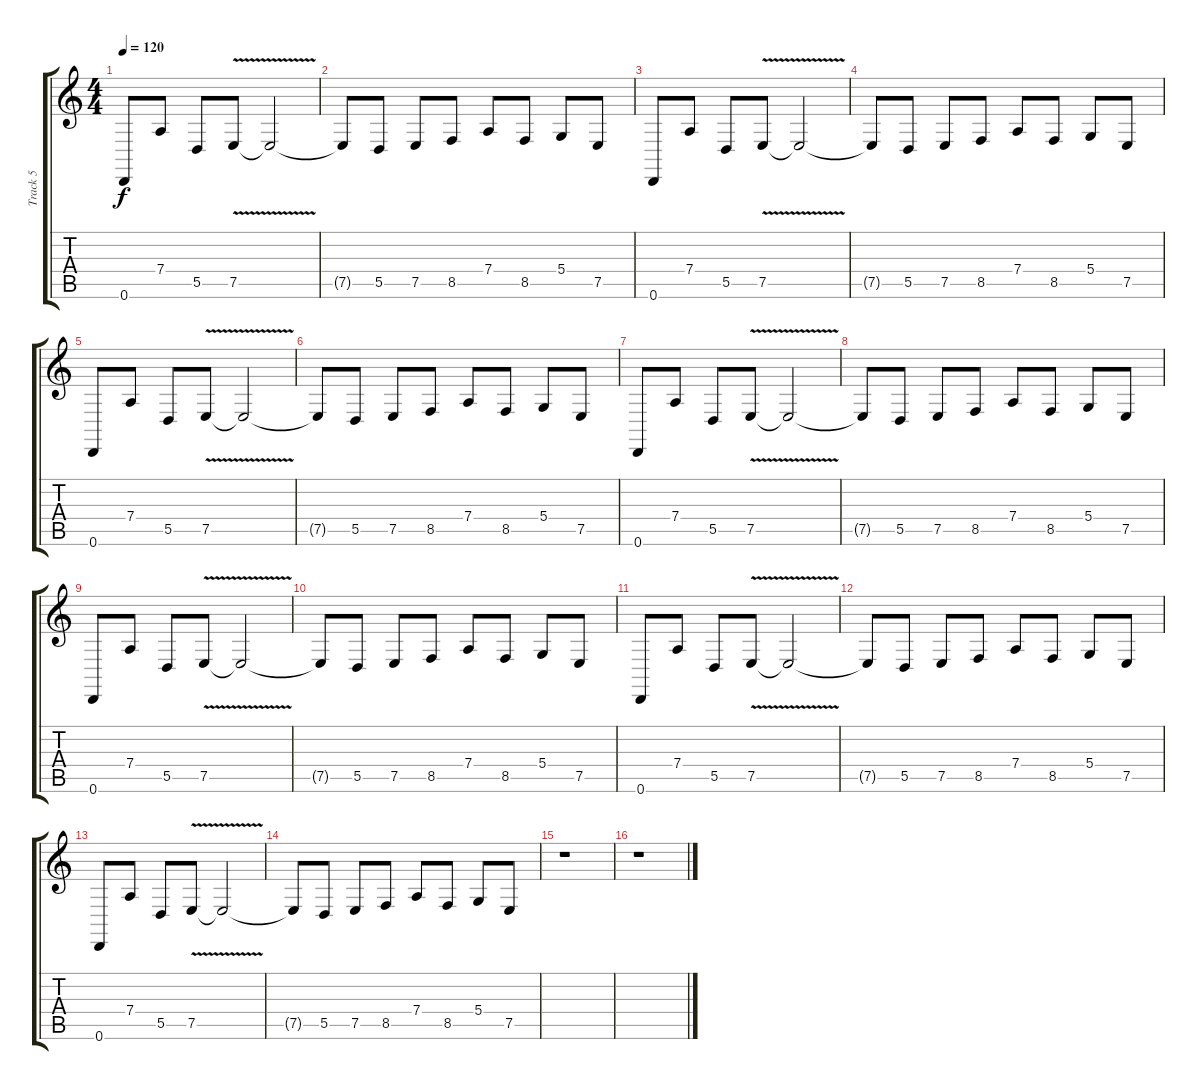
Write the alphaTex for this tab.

\track ("Track 5" "Track 5") {instrument stringensemble1}
\staff {score tabs}
\tuning (E4 B3 G3 D3 A2 D2) {hide}
\ts (4 4)
\tempo 120
\clef g2
\ks c
0.6.8{dy f} 7.4.8 5.5.8 7.5{v}.8 7.5{t}.2 |
7.5{t}.8 5.5.8 7.5.8 8.5.8 7.4.8 8.5.8 5.4.8 7.5.8 |
0.6.8 7.4.8 5.5.8 7.5{v}.8 7.5{t}.2 |
7.5{t}.8 5.5.8 7.5.8 8.5.8 7.4.8 8.5.8 5.4.8 7.5.8 |
0.6.8 7.4.8 5.5.8 7.5{v}.8 7.5{t}.2 |
7.5{t}.8 5.5.8 7.5.8 8.5.8 7.4.8 8.5.8 5.4.8 7.5.8 |
0.6.8 7.4.8 5.5.8 7.5{v}.8 7.5{t}.2 |
7.5{t}.8 5.5.8 7.5.8 8.5.8 7.4.8 8.5.8 5.4.8 7.5.8 |
0.6.8 7.4.8 5.5.8 7.5{v}.8 7.5{t}.2 |
7.5{t}.8 5.5.8 7.5.8 8.5.8 7.4.8 8.5.8 5.4.8 7.5.8 |
0.6.8 7.4.8 5.5.8 7.5{v}.8 7.5{t}.2 |
7.5{t}.8 5.5.8 7.5.8 8.5.8 7.4.8 8.5.8 5.4.8 7.5.8 |
0.6.8 7.4.8 5.5.8 7.5{v}.8 7.5{t}.2 |
7.5{t}.8 5.5.8 7.5.8 8.5.8 7.4.8 8.5.8 5.4.8 7.5.8 |
r.1 |
r.1
